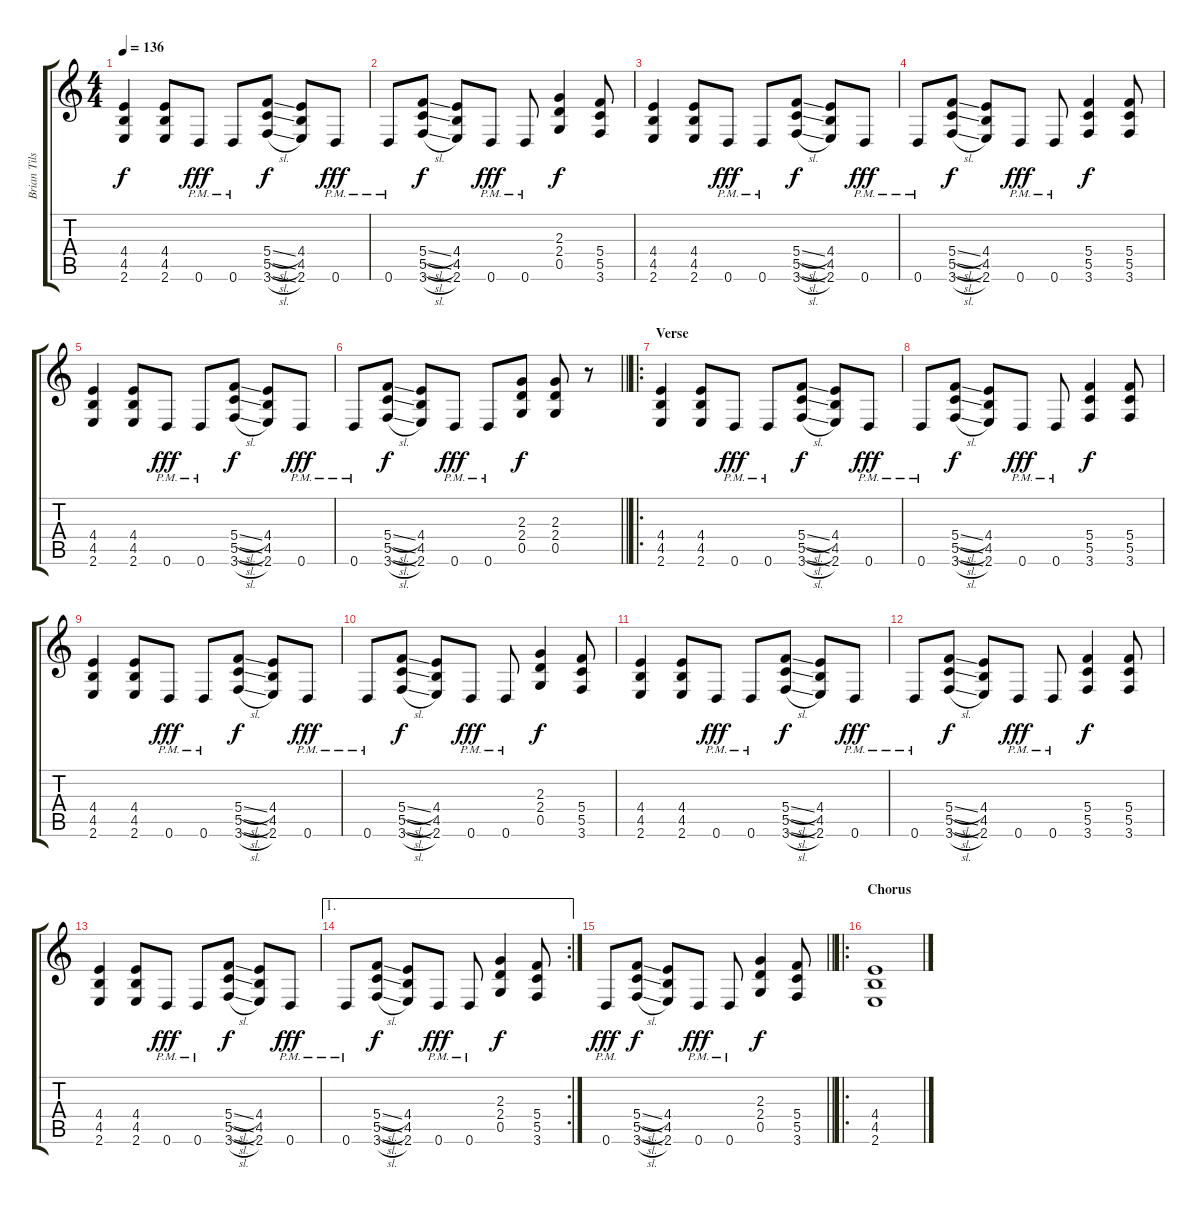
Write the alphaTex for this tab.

\track ("Brian Tilse" "Brian Tils") {instrument distortionguitar}
\staff {score tabs}
\tuning (D4 A3 F3 C3 G2 D2) {hide}
\ts (4 4)
\tempo 136
\clef g2
\ks c
(4.4 4.5 2.6).4{dy f} (4.4 4.5 2.6).8 0.6{pm}.8{dy fff} 0.6{pm}.8 (5.4{sl} 5.5{sl} 3.6{sl}).8{dy f} (4.4 4.5 2.6).8 0.6{pm}.8{dy fff} |
0.6{pm}.8 (5.4{sl} 5.5{sl} 3.6{sl}).8{dy f} (4.4 4.5 2.6).8 0.6{pm}.8{dy fff} 0.6{pm}.8 (2.3 2.4 0.5).4{dy f} (5.4 5.5 3.6).8 |
(4.4 4.5 2.6).4 (4.4 4.5 2.6).8 0.6{pm}.8{dy fff} 0.6{pm}.8 (5.4{sl} 5.5{sl} 3.6{sl}).8{dy f} (4.4 4.5 2.6).8 0.6{pm}.8{dy fff} |
0.6{pm}.8 (5.4{sl} 5.5{sl} 3.6{sl}).8{dy f} (4.4 4.5 2.6).8 0.6{pm}.8{dy fff} 0.6{pm}.8 (5.4 5.5 3.6).4{dy f} (5.4 5.5 3.6).8 |
(4.4 4.5 2.6).4 (4.4 4.5 2.6).8 0.6{pm}.8{dy fff} 0.6{pm}.8 (5.4{sl} 5.5{sl} 3.6{sl}).8{dy f} (4.4 4.5 2.6).8 0.6{pm}.8{dy fff} |
\barLineRight lightlight
0.6{pm}.8 (5.4{sl} 5.5{sl} 3.6{sl}).8{dy f} (4.4 4.5 2.6).8 0.6{pm}.8{dy fff} 0.6{pm}.8 (2.3 2.4 0.5).8{dy f} (2.3 2.4 0.5).8 r.8 |
\ro
\section ("" "Verse")
(4.4 4.5 2.6).4 (4.4 4.5 2.6).8 0.6{pm}.8{dy fff} 0.6{pm}.8 (5.4{sl} 5.5{sl} 3.6{sl}).8{dy f} (4.4 4.5 2.6).8 0.6{pm}.8{dy fff} |
0.6{pm}.8 (5.4{sl} 5.5{sl} 3.6{sl}).8{dy f} (4.4 4.5 2.6).8 0.6{pm}.8{dy fff} 0.6{pm}.8 (5.4 5.5 3.6).4{dy f} (5.4 5.5 3.6).8 |
(4.4 4.5 2.6).4 (4.4 4.5 2.6).8 0.6{pm}.8{dy fff} 0.6{pm}.8 (5.4{sl} 5.5{sl} 3.6{sl}).8{dy f} (4.4 4.5 2.6).8 0.6{pm}.8{dy fff} |
0.6{pm}.8 (5.4{sl} 5.5{sl} 3.6{sl}).8{dy f} (4.4 4.5 2.6).8 0.6{pm}.8{dy fff} 0.6{pm}.8 (2.3 2.4 0.5).4{dy f} (5.4 5.5 3.6).8 |
(4.4 4.5 2.6).4 (4.4 4.5 2.6).8 0.6{pm}.8{dy fff} 0.6{pm}.8 (5.4{sl} 5.5{sl} 3.6{sl}).8{dy f} (4.4 4.5 2.6).8 0.6{pm}.8{dy fff} |
0.6{pm}.8 (5.4{sl} 5.5{sl} 3.6{sl}).8{dy f} (4.4 4.5 2.6).8 0.6{pm}.8{dy fff} 0.6{pm}.8 (5.4 5.5 3.6).4{dy f} (5.4 5.5 3.6).8 |
(4.4 4.5 2.6).4 (4.4 4.5 2.6).8 0.6{pm}.8{dy fff} 0.6{pm}.8 (5.4{sl} 5.5{sl} 3.6{sl}).8{dy f} (4.4 4.5 2.6).8 0.6{pm}.8{dy fff} |
\ae 1
\rc 2
0.6{pm}.8 (5.4{sl} 5.5{sl} 3.6{sl}).8{dy f} (4.4 4.5 2.6).8 0.6{pm}.8{dy fff} 0.6{pm}.8 (2.3 2.4 0.5).4{dy f} (5.4 5.5 3.6).8 |
\barLineRight lightlight
0.6{pm}.8{dy fff} (5.4{sl} 5.5{sl} 3.6{sl}).8{dy f} (4.4 4.5 2.6).8 0.6{pm}.8{dy fff} 0.6{pm}.8 (2.3 2.4 0.5).4{dy f} (5.4 5.5 3.6).8 |
\ro
\section ("" "Chorus")
(4.4 4.5 2.6).1
